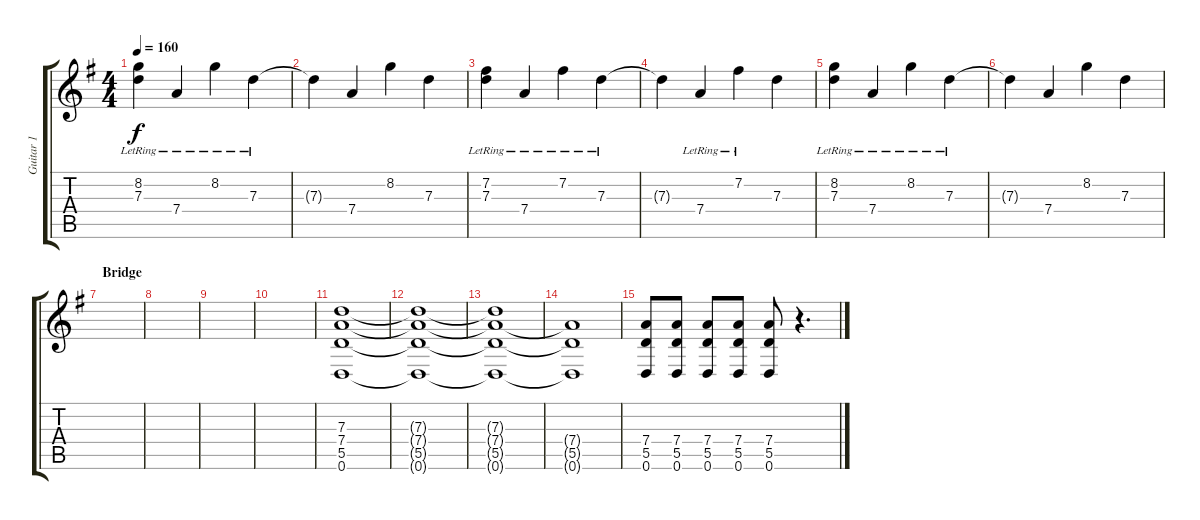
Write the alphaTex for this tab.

\track ("Guitar 1" "Guitar 1") {instrument overdrivenguitar}
\staff {score tabs}
\tuning (E4 B3 G3 D3 A2 D2) {hide}
\ts (4 4)
\tempo 160
\clef g2
\ks g
(8.2{lr} 7.3).4{dy f} 7.4{lr}.4 8.2{lr}.4 7.3{lr}.4 |
7.3{t}.4 7.4.4 8.2.4 7.3.4 |
(7.2{lr} 7.3{lr}).4 7.4{lr}.4 7.2{lr}.4 7.3{lr}.4 |
7.3{t}.4 7.4{lr}.4 7.2{lr}.4 7.3.4 |
(8.2{lr} 7.3).4 7.4{lr}.4 8.2{lr}.4 7.3{lr}.4 |
7.3{t}.4 7.4.4 8.2.4 7.3.4 |
\section ("" "Bridge")
|
|
|
|
(7.3 7.4 5.5 0.6).1 |
(7.3{t} 7.4{t} 5.5{t} 0.6{t}).1 |
(7.3{t} 7.4{t} 5.5{t} 0.6{t}).1{volume 7} |
(7.4{t} 5.5{t} 0.6{t}).1 |
(7.4 5.5 0.6).8{volume 13} (7.4 5.5 0.6).8 (7.4 5.5 0.6).8 (7.4 5.5 0.6).8 (7.4 5.5 0.6).8 r.4{d}
